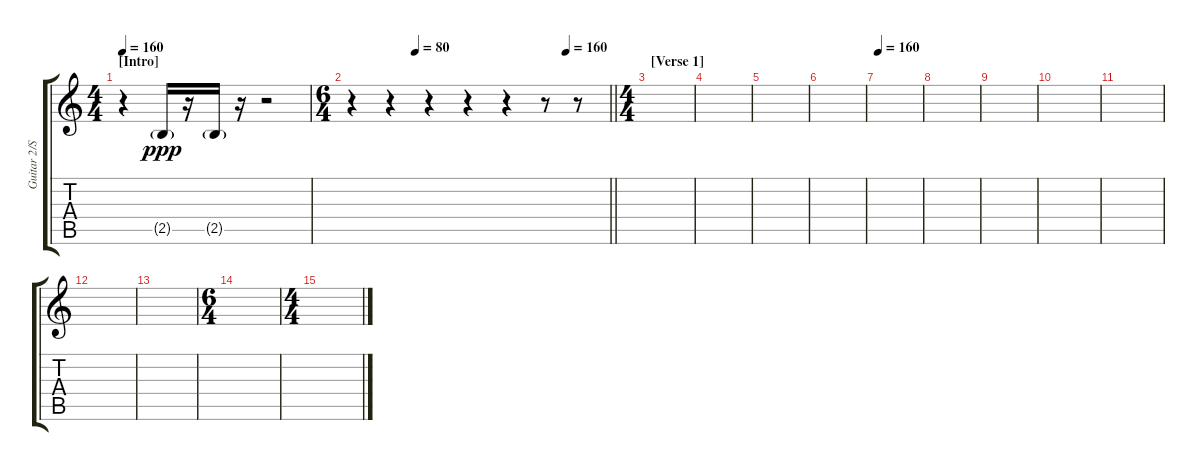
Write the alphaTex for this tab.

\track ("Guitar 2/Solo" "Guitar 2/S") {instrument distortionguitar}
\staff {score tabs}
\tuning (E4 B3 G3 D3 A2 E2) {hide}
\ts (4 4)
\section ("" "[Intro]")
\tempo 160
\tempo 109
\tempo 160
\clef g2
\ks c
r.4{dy ppp instrument acousticguitarnylon} 2.5{g}.16 r.16 2.5{g}.16 r.16 r.2 |
\ts (6 4)
\tempo (80 0.25)
\tempo (160 0.8333333333333334)
\barLineRight lightlight
r.4{instrument distortionguitar} r.4 r.4 r.4 r.4 r.8 r.8 |
\ts (4 4)
\section ("" "[Verse 1]")
|
|
|
|
\tempo 160
|
|
|
|
|
|
|
\ts (6 4)
|
\ts (4 4)
